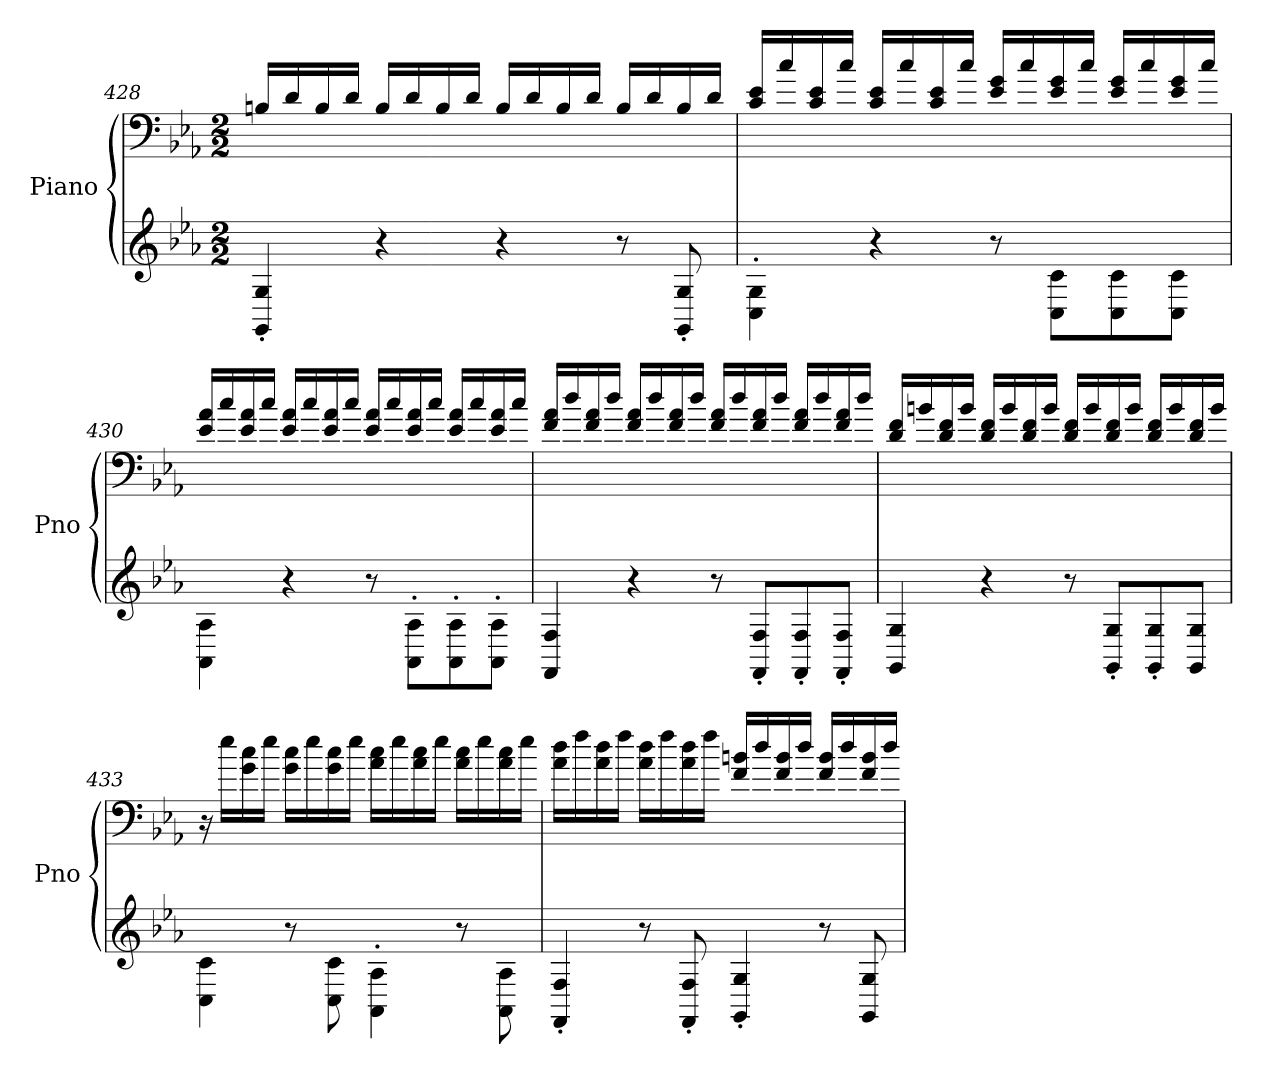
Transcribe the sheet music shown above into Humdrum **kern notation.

**kern	**kern
*part1	*part1
*staff2	*staff1
*I"Piano	*
*I'Pno	*
!!LO:LB:g=z
*clefG2	*clefF4
*k[b-e-a-]	*k[b-e-a-]
*M2/2	*M2/2
=428	=428
4GG/' 4G/'	16Bn/LL
.	16d/
.	16B/
.	16d/JJ
4r	16B/LL
.	16d/
.	16B/
.	16d/JJ
4r	16B/LL
.	16d/
.	16B/
.	16d/JJ
8r	16B/LL
.	16d/
8GG/' 8G/'	16B/
.	16d/JJ
=429	=429
4C\' 4G\'	16c/ 16e-/LL
.	16cc/
.	16c/ 16e-/
.	16cc/JJ
4r	16c/ 16e-/LL
.	16cc/
.	16c/ 16e-/
.	16cc/JJ
8r	16e-/ 16g/LL
.	16cc/
8C\ 8c\L	16e-/ 16g/
.	16cc/JJ
8C\ 8c\	16e-/ 16g/LL
.	16cc/
8C\ 8c\J	16e-/ 16g/
.	16cc/JJ
!!LO:LB:g=z
=430	=430
4AA-\ 4A-\	16e-/ 16a-/LL
.	16cc/
.	16e-/ 16a-/
.	16cc/JJ
4r	16e-/ 16a-/LL
.	16cc/
.	16e-/ 16a-/
.	16cc/JJ
8r	16e-/ 16a-/LL
.	16cc/
8AA-\' 8A-\'L	16e-/ 16a-/
.	16cc/JJ
8AA-\' 8A-\'	16e-/ 16a-/LL
.	16cc/
8AA-\' 8A-\'J	16e-/ 16a-/
.	16cc/JJ
!!LO:PB:g=z
=431	=431
4FF/ 4F/	16f/ 16a-/LL
.	16dd/
.	16f/ 16a-/
.	16dd/JJ
4r	16f/ 16a-/LL
.	16dd/
.	16f/ 16a-/
.	16dd/JJ
8r	16f/ 16a-/LL
.	16dd/
8FF/' 8F/'L	16f/ 16a-/
.	16dd/JJ
8FF/' 8F/'	16f/ 16a-/LL
.	16dd/
8FF/' 8F/'J	16f/ 16a-/
.	16dd/JJ
=432	=432
4GG/ 4G/	16d/ 16f/LL
.	16bn/
.	16d/ 16f/
.	16b/JJ
4r	16d/ 16f/LL
.	16b/
.	16d/ 16f/
.	16b/JJ
8r	16d/ 16f/LL
.	16b/
8GG/' 8G/'L	16d/ 16f/
.	16b/JJ
8GG/' 8G/'	16d/ 16f/LL
.	16b/
8GG/ 8G/J	16d/ 16f/
.	16b/JJ
=433	=433
4C\ 4c\	16r
.	16ee-\LL
.	16g\ 16cc\
.	16ee-\JJ
8r	16g\ 16cc\LL
.	16ee-\
8C\ 8c\	16g\ 16cc\
.	16ee-\JJ
4AA-\' 4A-\'	16a-\ 16cc\LL
.	16ee-\
.	16a-\ 16cc\
.	16ee-\JJ
8r	16a-\ 16cc\LL
.	16ee-\
8AA-\ 8A-\	16a-\ 16cc\
.	16ee-\JJ
!!LO:LB:g=z
=434	=434
4FF/' 4F/'	16a-\ 16dd\LL
.	16ff\
.	16a-\ 16dd\
.	16ff\JJ
8r	16a-\ 16dd\LL
.	16ff\
8FF/' 8F/'	16a-\ 16dd\
.	16ff\JJ
4GG/' 4G/'	16f/ 16bn/LL
.	16dd/
.	16f/ 16b/
.	16dd/JJ
8r	16f/ 16b/LL
.	16dd/
8GG/ 8G/	16f/ 16b/
.	16dd/JJ
=	=
*-	*-
